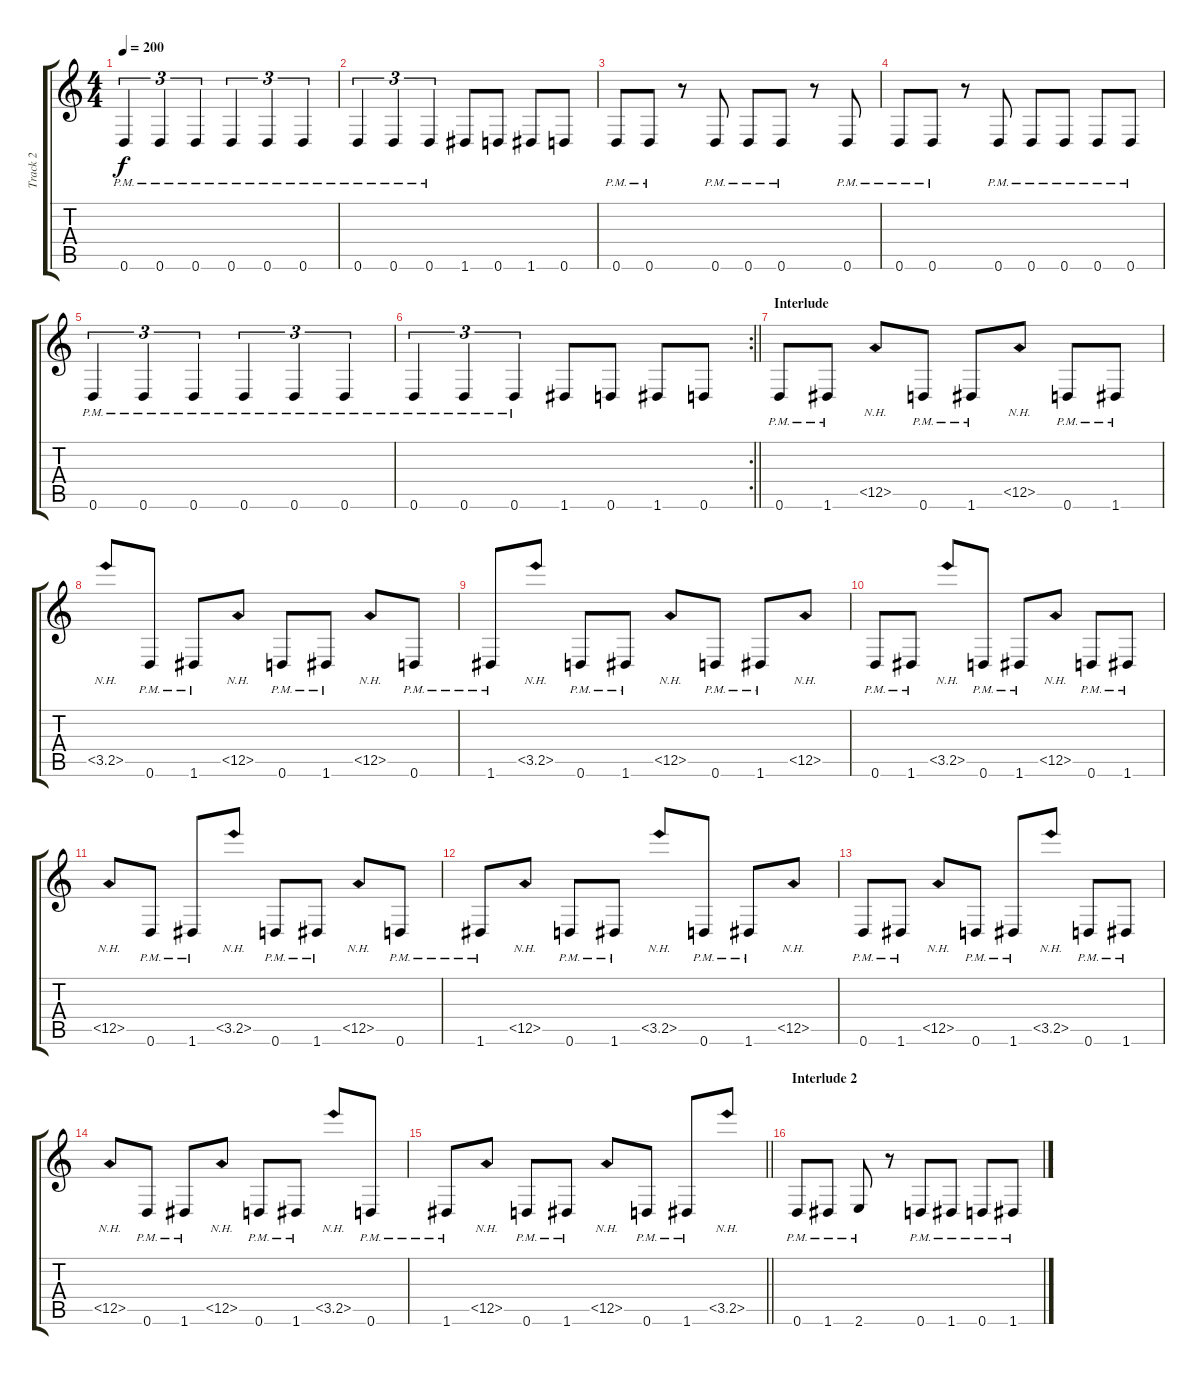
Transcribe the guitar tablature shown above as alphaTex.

\track ("Track 2" "Track 2") {instrument distortionguitar}
\staff {score tabs}
\tuning (E4 B3 G3 D3 A2 D2) {hide}
\ts (4 4)
\tempo 200
\clef g2
\ks c
0.6{pm}.4{tu (3 2) dy f} 0.6{pm}.4{tu (3 2)} 0.6{pm}.4{tu (3 2)} 0.6{pm}.4{tu (3 2)} 0.6{pm}.4{tu (3 2)} 0.6{pm}.4{tu (3 2)} |
0.6{pm}.4{tu (3 2)} 0.6{pm}.4{tu (3 2)} 0.6{pm}.4{tu (3 2)} 1.6.8 0.6.8 1.6.8 0.6.8 |
0.6{pm}.8 0.6{pm}.8 r.8 0.6{pm}.8 0.6{pm}.8 0.6{pm}.8 r.8 0.6{pm}.8 |
0.6{pm}.8 0.6{pm}.8 r.8 0.6{pm}.8 0.6{pm}.8 0.6{pm}.8 0.6{pm}.8 0.6{pm}.8 |
0.6{pm}.4{tu (3 2)} 0.6{pm}.4{tu (3 2)} 0.6{pm}.4{tu (3 2)} 0.6{pm}.4{tu (3 2)} 0.6{pm}.4{tu (3 2)} 0.6{pm}.4{tu (3 2)} |
\rc 2
\barLineRight lightlight
0.6{pm}.4{tu (3 2)} 0.6{pm}.4{tu (3 2)} 0.6{pm}.4{tu (3 2)} 1.6.8 0.6.8 1.6.8 0.6.8 |
\section ("" "Interlude")
0.6{pm}.8 1.6{pm}.8 0.5{nh}.8 0.6{pm}.8 1.6{pm}.8 0.5{nh}.8 0.6{pm}.8 1.6{pm}.8 |
3.5{nh}.8 0.6{pm}.8 1.6{pm}.8 0.5{nh}.8 0.6{pm}.8 1.6{pm}.8 0.5{nh}.8 0.6{pm}.8 |
1.6{pm}.8 3.5{nh}.8 0.6{pm}.8 1.6{pm}.8 0.5{nh}.8 0.6{pm}.8 1.6{pm}.8 0.5{nh}.8 |
0.6{pm}.8 1.6{pm}.8 3.5{nh}.8 0.6{pm}.8 1.6{pm}.8 0.5{nh}.8 0.6{pm}.8 1.6{pm}.8 |
0.5{nh}.8 0.6{pm}.8 1.6{pm}.8 3.5{nh}.8 0.6{pm}.8 1.6{pm}.8 0.5{nh}.8 0.6{pm}.8 |
1.6{pm}.8 0.5{nh}.8 0.6{pm}.8 1.6{pm}.8 3.5{nh}.8 0.6{pm}.8 1.6{pm}.8 0.5{nh}.8 |
0.6{pm}.8 1.6{pm}.8 0.5{nh}.8 0.6{pm}.8 1.6{pm}.8 3.5{nh}.8 0.6{pm}.8 1.6{pm}.8 |
0.5{nh}.8 0.6{pm}.8 1.6{pm}.8 0.5{nh}.8 0.6{pm}.8 1.6{pm}.8 3.5{nh}.8 0.6{pm}.8 |
\barLineRight lightlight
1.6{pm}.8 0.5{nh}.8 0.6{pm}.8 1.6{pm}.8 0.5{nh}.8 0.6{pm}.8 1.6{pm}.8 3.5{nh}.8 |
\section ("" "Interlude 2")
0.6{pm}.8 1.6{pm}.8 2.6{pm}.8 r.8 0.6{pm}.8 1.6{pm}.8 0.6{pm}.8 1.6{pm}.8
